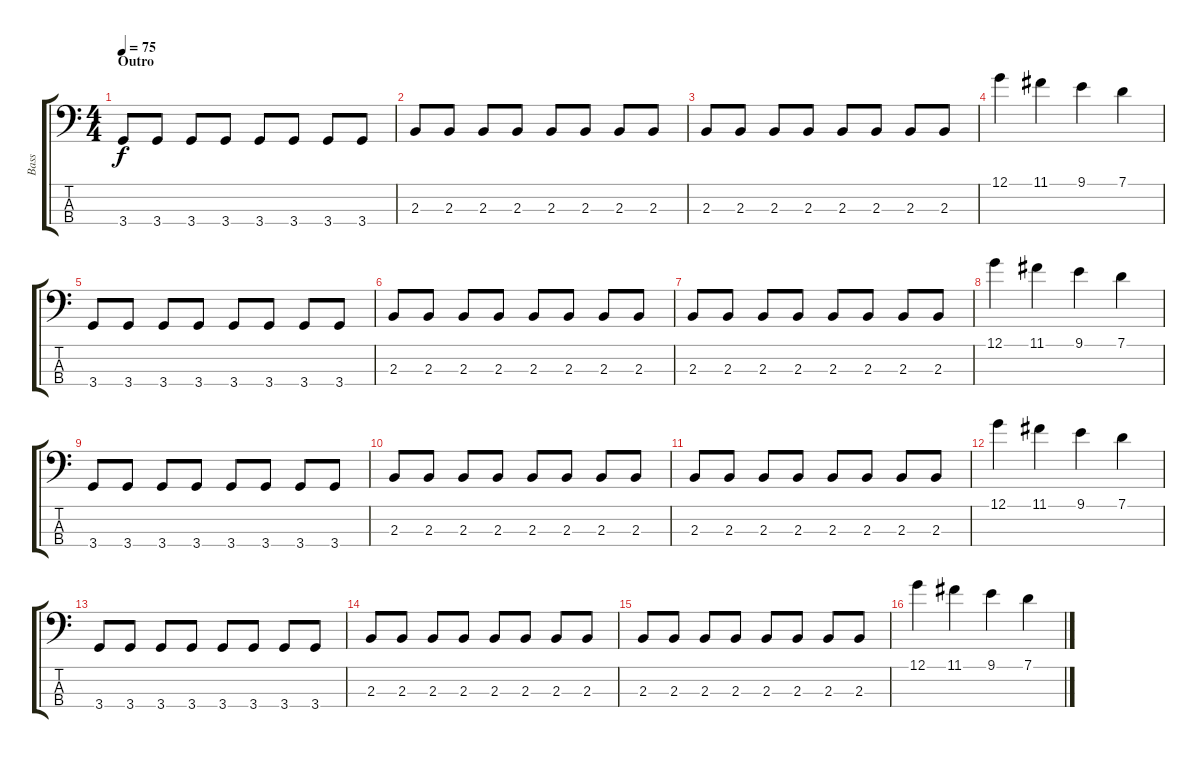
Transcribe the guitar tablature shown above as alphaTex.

\track ("Bass" "Bass") {instrument electricbassfinger}
\staff {score tabs}
\tuning (G2 D2 A1 E1) {hide}
\ts (4 4)
\section ("" "Outro")
\tempo 75
\clef f4
\ks c
3.4.8{dy f} 3.4.8 3.4.8 3.4.8 3.4.8 3.4.8 3.4.8 3.4.8 |
2.3.8 2.3.8 2.3.8 2.3.8 2.3.8 2.3.8 2.3.8 2.3.8 |
2.3.8 2.3.8 2.3.8 2.3.8 2.3.8 2.3.8 2.3.8 2.3.8 |
12.1.4 11.1.4 9.1.4 7.1.4 |
3.4.8 3.4.8 3.4.8 3.4.8 3.4.8 3.4.8 3.4.8 3.4.8 |
2.3.8 2.3.8 2.3.8 2.3.8 2.3.8 2.3.8 2.3.8 2.3.8 |
2.3.8 2.3.8 2.3.8 2.3.8 2.3.8 2.3.8 2.3.8 2.3.8 |
12.1.4 11.1.4 9.1.4 7.1.4 |
3.4.8 3.4.8 3.4.8 3.4.8 3.4.8 3.4.8 3.4.8 3.4.8 |
2.3.8 2.3.8 2.3.8 2.3.8 2.3.8 2.3.8 2.3.8 2.3.8 |
2.3.8 2.3.8 2.3.8 2.3.8 2.3.8 2.3.8 2.3.8 2.3.8 |
12.1.4 11.1.4 9.1.4 7.1.4 |
3.4.8 3.4.8 3.4.8 3.4.8 3.4.8 3.4.8 3.4.8 3.4.8 |
2.3.8 2.3.8 2.3.8 2.3.8 2.3.8 2.3.8 2.3.8 2.3.8 |
2.3.8 2.3.8 2.3.8 2.3.8 2.3.8 2.3.8 2.3.8 2.3.8 |
12.1.4 11.1.4 9.1.4 7.1.4
